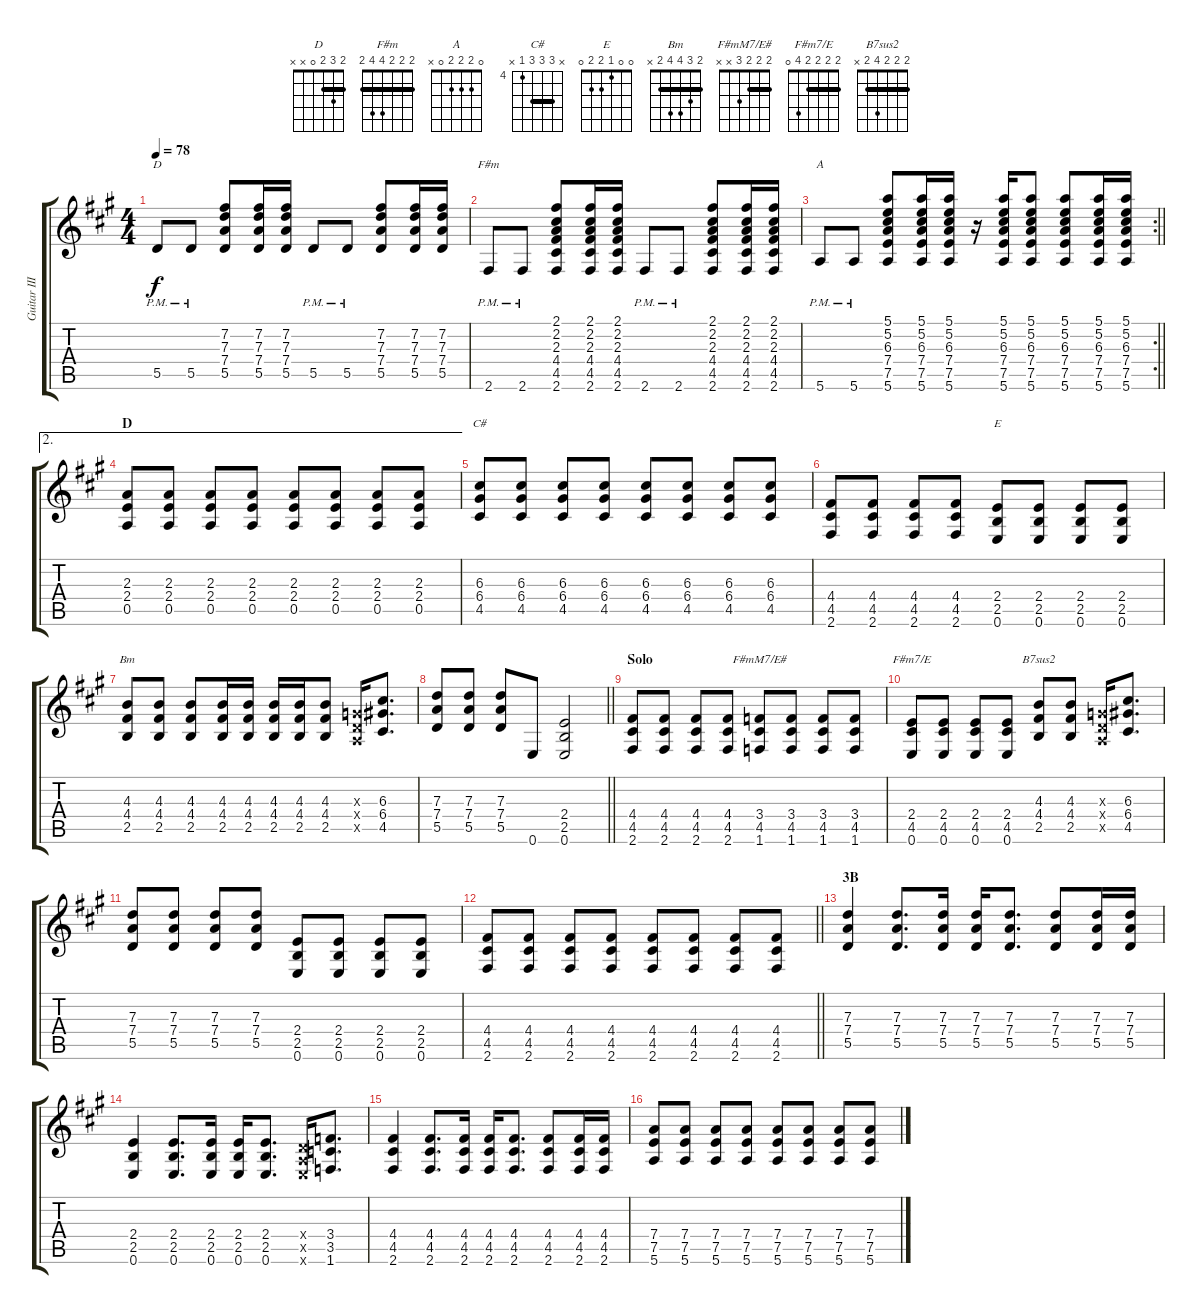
\track ("Guitar III" "Guitar III") {instrument overdrivenguitar}
\staff {score tabs}
\tuning (E4 B3 G3 D3 A2 E2) {hide}
\chord ("D" 2 3 2 0 x x) {barre 2}
\chord ("F#m" 2 2 2 4 4 2) {barre 2}
\chord ("A" 0 2 2 2 0 x)
\chord ("C#" x 6 6 6 4 x) {firstfret 4 barre 6}
\chord ("E" 0 0 1 2 2 0)
\chord ("Bm" 2 3 4 4 2 x) {barre 2}
\chord ("F#mM7/E#" 2 2 2 3 x x) {barre 2}
\chord ("F#m7/E" 2 2 2 2 4 0) {barre 2}
\chord ("B7sus2" 2 2 2 4 2 x) {barre 2}
\ts (4 4)
\tempo 78
\clef g2
\ks f#minor
5.5{pm}.8{ch "D" dy f} 5.5{pm}.8 (7.2 7.3 7.4 5.5).8 (7.2 7.3 7.4 5.5).16 (7.2 7.3 7.4 5.5).16 5.5{pm}.8 5.5{pm}.8 (7.2 7.3 7.4 5.5).8 (7.2 7.3 7.4 5.5).16 (7.2 7.3 7.4 5.5).16 |
2.6{pm}.8{ch "F#m"} 2.6{pm}.8 (2.1 2.2 2.3 4.4 4.5 2.6).8 (2.1 2.2 2.3 4.4 4.5 2.6).16 (2.1 2.2 2.3 4.4 4.5 2.6).16 2.6{pm}.8 2.6{pm}.8 (2.1 2.2 2.3 4.4 4.5 2.6).8 (2.1 2.2 2.3 4.4 4.5 2.6).16 (2.1 2.2 2.3 4.4 4.5 2.6).16 |
\rc 2
\barLineRight lightlight
5.6{pm}.8{ch "A"} 5.6{pm}.8 (5.1 5.2 6.3 7.4 7.5 5.6).8 (5.1 5.2 6.3 7.4 7.5 5.6).16 (5.1 5.2 6.3 7.4 7.5 5.6).16 r.16 (5.1 5.2 6.3 7.4 7.5 5.6).16 (5.1 5.2 6.3 7.4 7.5 5.6).8 (5.1 5.2 6.3 7.4 7.5 5.6).8 (5.1 5.2 6.3 7.4 7.5 5.6).16 (5.1 5.2 6.3 7.4 7.5 5.6).16 |
\ae 2
\section ("" "D")
(2.3 2.4 0.5).8 (2.3 2.4 0.5).8 (2.3 2.4 0.5).8 (2.3 2.4 0.5).8 (2.3 2.4 0.5).8 (2.3 2.4 0.5).8 (2.3 2.4 0.5).8 (2.3 2.4 0.5).8 |
(6.3 6.4 4.5).8{ch "C#"} (6.3 6.4 4.5).8 (6.3 6.4 4.5).8 (6.3 6.4 4.5).8 (6.3 6.4 4.5).8 (6.3 6.4 4.5).8 (6.3 6.4 4.5).8 (6.3 6.4 4.5).8 |
(4.4 4.5 2.6).8 (4.4 4.5 2.6).8 (4.4 4.5 2.6).8 (4.4 4.5 2.6).8 (2.4 2.5 0.6).8{ch "E"} (2.4 2.5 0.6).8 (2.4 2.5 0.6).8 (2.4 2.5 0.6).8 |
(4.3 4.4 2.5).8{ch "Bm"} (4.3 4.4 2.5).8 (4.3 4.4 2.5).8 (4.3 4.4 2.5).16 (4.3 4.4 2.5).16 (4.3 4.4 2.5).16 (4.3 4.4 2.5).16 (4.3 4.4 2.5).8 (0.3{x} 0.4{x} 0.5{x}).16 (6.3 6.4 4.5).8{d} |
\barLineRight lightlight
(7.3 7.4 5.5).8 (7.3 7.4 5.5).8 (7.3 7.4 5.5).8 0.6.8 (2.4 2.5 0.6).2 |
\section ("" "Solo")
(4.4 4.5 2.6).8 (4.4 4.5 2.6).8 (4.4 4.5 2.6).8 (4.4 4.5 2.6).8 (3.4 4.5 1.6).8{ch "F#mM7/E#"} (3.4 4.5 1.6).8 (3.4 4.5 1.6).8 (3.4 4.5 1.6).8 |
(2.4 4.5 0.6).8{ch "F#m7/E"} (2.4 4.5 0.6).8 (2.4 4.5 0.6).8 (2.4 4.5 0.6).8 (4.3 4.4 2.5).8{ch "B7sus2"} (4.3 4.4 2.5).8 (0.3{x} 0.4{x} 0.5{x}).16 (6.3 6.4 4.5).8{d} |
(7.3 7.4 5.5).8 (7.3 7.4 5.5).8 (7.3 7.4 5.5).8 (7.3 7.4 5.5).8 (2.4 2.5 0.6).8 (2.4 2.5 0.6).8 (2.4 2.5 0.6).8 (2.4 2.5 0.6).8 |
\barLineRight lightlight
(4.4 4.5 2.6).8 (4.4 4.5 2.6).8 (4.4 4.5 2.6).8 (4.4 4.5 2.6).8 (4.4 4.5 2.6).8 (4.4 4.5 2.6).8 (4.4 4.5 2.6).8 (4.4 4.5 2.6).8 |
\section ("" "3B")
(7.3 7.4 5.5).4 (7.3 7.4 5.5).8{d} (7.3 7.4 5.5).16 (7.3 7.4 5.5).16 (7.3 7.4 5.5).8{d} (7.3 7.4 5.5).8 (7.3 7.4 5.5).16 (7.3 7.4 5.5).16 |
(2.4 2.5 0.6).4 (2.4 2.5 0.6).8{d} (2.4 2.5 0.6).16 (2.4 2.5 0.6).16 (2.4 2.5 0.6).8{d} (0.4{x} 0.5{x} 0.6{x}).16 (3.4 3.5 1.6).8{d} |
(4.4 4.5 2.6).4 (4.4 4.5 2.6).8{d} (4.4 4.5 2.6).16 (4.4 4.5 2.6).16 (4.4 4.5 2.6).8{d} (4.4 4.5 2.6).8 (4.4 4.5 2.6).16 (4.4 4.5 2.6).16 |
(7.4 7.5 5.6).8 (7.4 7.5 5.6).8 (7.4 7.5 5.6).8 (7.4 7.5 5.6).8 (7.4 7.5 5.6).8 (7.4 7.5 5.6).8 (7.4 7.5 5.6).8 (7.4 7.5 5.6).8
